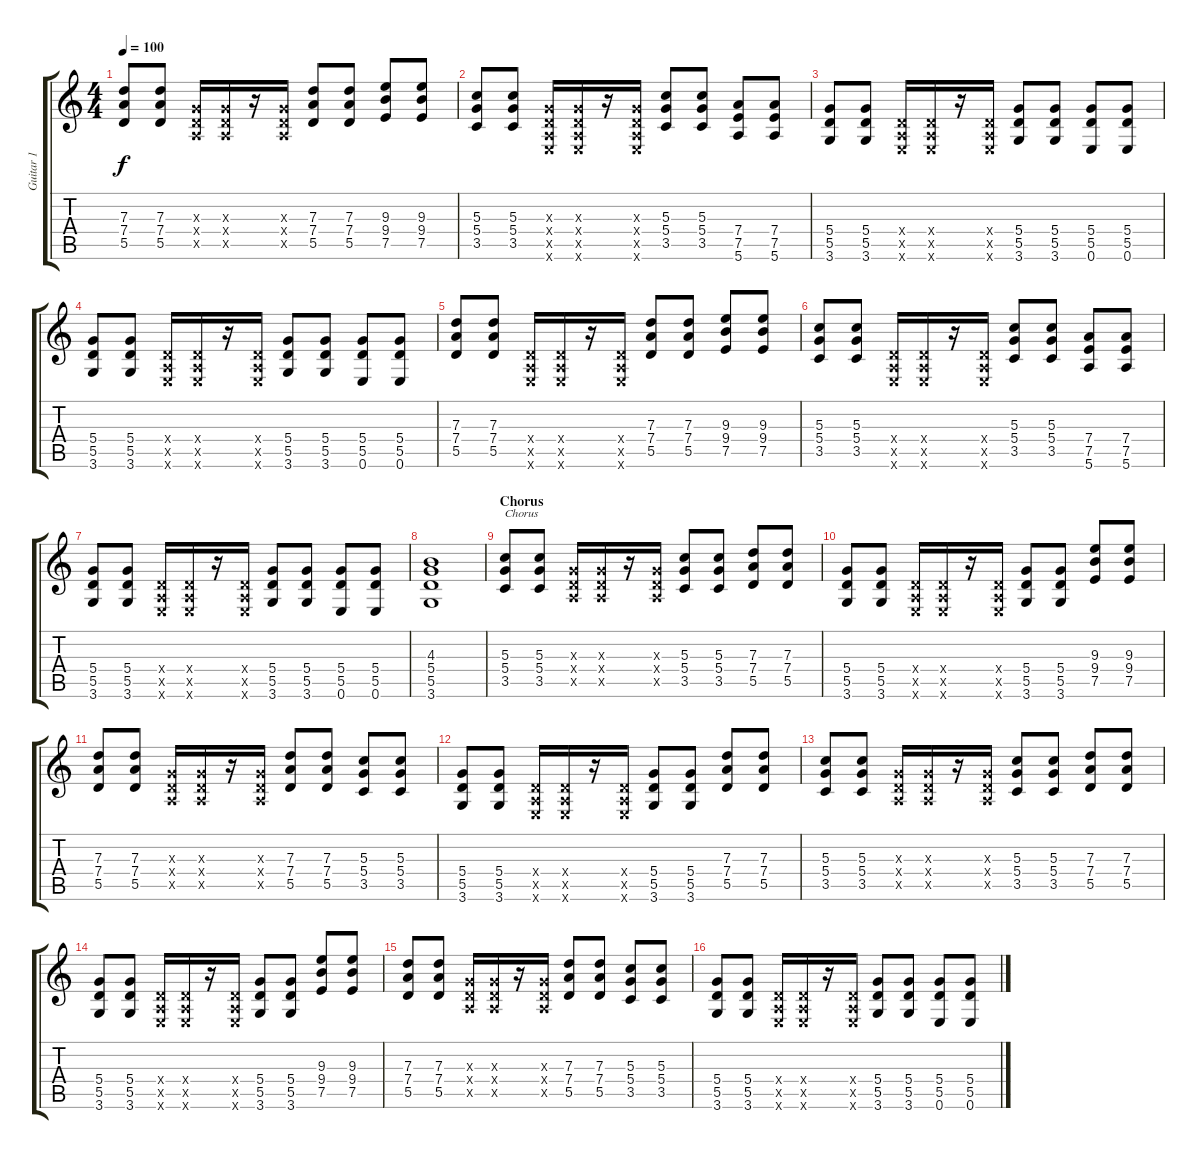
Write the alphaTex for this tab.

\track ("Guitar 1" "Guitar 1") {instrument distortionguitar}
\staff {score tabs}
\tuning (E4 B3 G3 D3 A2 E2) {hide}
\ts (4 4)
\tempo 100
\clef g2
\ks c
(7.3 7.4 5.5).8{dy f} (7.3 7.4 5.5).8 (0.3{x} 0.4{x} 0.5{x}).16 (0.3{x} 0.4{x} 0.5{x}).16 r.16 (0.3{x} 0.4{x} 0.5{x}).16 (7.3 7.4 5.5).8 (7.3 7.4 5.5).8 (9.3 9.4 7.5).8 (9.3 9.4 7.5).8 |
(5.3 5.4 3.5).8 (5.3 5.4 3.5).8 (0.3{x} 0.4{x} 0.5{x} 0.6{x}).16 (0.3{x} 0.4{x} 0.5{x} 0.6{x}).16 r.16 (0.3{x} 0.4{x} 0.5{x} 0.6{x}).16 (5.3 5.4 3.5).8 (5.3 5.4 3.5).8 (7.4 7.5 5.6).8 (7.4 7.5 5.6).8 |
(5.4 5.5 3.6).8 (5.4 5.5 3.6).8 (0.4{x} 0.5{x} 0.6{x}).16 (0.4{x} 0.5{x} 0.6{x}).16 r.16 (0.4{x} 0.5{x} 0.6{x}).16 (5.4 5.5 3.6).8 (5.4 5.5 3.6).8 (5.4 5.5 0.6).8 (5.4 5.5 0.6).8 |
(5.4 5.5 3.6).8 (5.4 5.5 3.6).8 (0.4{x} 0.5{x} 0.6{x}).16 (0.4{x} 0.5{x} 0.6{x}).16 r.16 (0.4{x} 0.5{x} 0.6{x}).16 (5.4 5.5 3.6).8 (5.4 5.5 3.6).8 (5.4 5.5 0.6).8 (5.4 5.5 0.6).8 |
(7.3 7.4 5.5).8 (7.3 7.4 5.5).8 (0.4{x} 0.5{x} 0.6{x}).16 (0.4{x} 0.5{x} 0.6{x}).16 r.16 (0.4{x} 0.5{x} 0.6{x}).16 (7.3 7.4 5.5).8 (7.3 7.4 5.5).8 (9.3 9.4 7.5).8 (9.3 9.4 7.5).8 |
(5.3 5.4 3.5).8 (5.3 5.4 3.5).8 (0.4{x} 0.5{x} 0.6{x}).16 (0.4{x} 0.5{x} 0.6{x}).16 r.16 (0.4{x} 0.5{x} 0.6{x}).16 (5.3 5.4 3.5).8 (5.3 5.4 3.5).8 (7.4 7.5 5.6).8 (7.4 7.5 5.6).8 |
(5.4 5.5 3.6).8 (5.4 5.5 3.6).8 (0.4{x} 0.5{x} 0.6{x}).16 (0.4{x} 0.5{x} 0.6{x}).16 r.16 (0.4{x} 0.5{x} 0.6{x}).16 (5.4 5.5 3.6).8 (5.4 5.5 3.6).8 (5.4 5.5 0.6).8 (5.4 5.5 0.6).8 |
(4.3 5.4 5.5 3.6).1 |
\section ("" "Chorus")
(5.3 5.4 3.5).8{txt "Chorus"} (5.3 5.4 3.5).8 (0.3{x} 0.4{x} 0.5{x}).16 (0.3{x} 0.4{x} 0.5{x}).16 r.16 (0.3{x} 0.4{x} 0.5{x}).16 (5.3 5.4 3.5).8 (5.3 5.4 3.5).8 (7.3 7.4 5.5).8 (7.3 7.4 5.5).8 |
(5.4 5.5 3.6).8 (5.4 5.5 3.6).8 (0.4{x} 0.5{x} 0.6{x}).16 (0.4{x} 0.5{x} 0.6{x}).16 r.16 (0.4{x} 0.5{x} 0.6{x}).16 (5.4 5.5 3.6).8 (5.4 5.5 3.6).8 (9.3 9.4 7.5).8 (9.3 9.4 7.5).8 |
(7.3 7.4 5.5).8 (7.3 7.4 5.5).8 (0.3{x} 0.4{x} 0.5{x}).16 (0.3{x} 0.4{x} 0.5{x}).16 r.16 (0.3{x} 0.4{x} 0.5{x}).16 (7.3 7.4 5.5).8 (7.3 7.4 5.5).8 (5.3 5.4 3.5).8 (5.3 5.4 3.5).8 |
(5.4 5.5 3.6).8 (5.4 5.5 3.6).8 (0.4{x} 0.5{x} 0.6{x}).16 (0.4{x} 0.5{x} 0.6{x}).16 r.16 (0.4{x} 0.5{x} 0.6{x}).16 (5.4 5.5 3.6).8 (5.4 5.5 3.6).8 (7.3 7.4 5.5).8 (7.3 7.4 5.5).8 |
(5.3 5.4 3.5).8 (5.3 5.4 3.5).8 (0.3{x} 0.4{x} 0.5{x}).16 (0.3{x} 0.4{x} 0.5{x}).16 r.16 (0.3{x} 0.4{x} 0.5{x}).16 (5.3 5.4 3.5).8 (5.3 5.4 3.5).8 (7.3 7.4 5.5).8 (7.3 7.4 5.5).8 |
(5.4 5.5 3.6).8 (5.4 5.5 3.6).8 (0.4{x} 0.5{x} 0.6{x}).16 (0.4{x} 0.5{x} 0.6{x}).16 r.16 (0.4{x} 0.5{x} 0.6{x}).16 (5.4 5.5 3.6).8 (5.4 5.5 3.6).8 (9.3 9.4 7.5).8 (9.3 9.4 7.5).8 |
(7.3 7.4 5.5).8 (7.3 7.4 5.5).8 (0.3{x} 0.4{x} 0.5{x}).16 (0.3{x} 0.4{x} 0.5{x}).16 r.16 (0.3{x} 0.4{x} 0.5{x}).16 (7.3 7.4 5.5).8 (7.3 7.4 5.5).8 (5.3 5.4 3.5).8 (5.3 5.4 3.5).8 |
(5.4 5.5 3.6).8 (5.4 5.5 3.6).8 (0.4{x} 0.5{x} 0.6{x}).16 (0.4{x} 0.5{x} 0.6{x}).16 r.16 (0.4{x} 0.5{x} 0.6{x}).16 (5.4 5.5 3.6).8 (5.4 5.5 3.6).8 (5.4 5.5 0.6).8 (5.4 5.5 0.6).8
